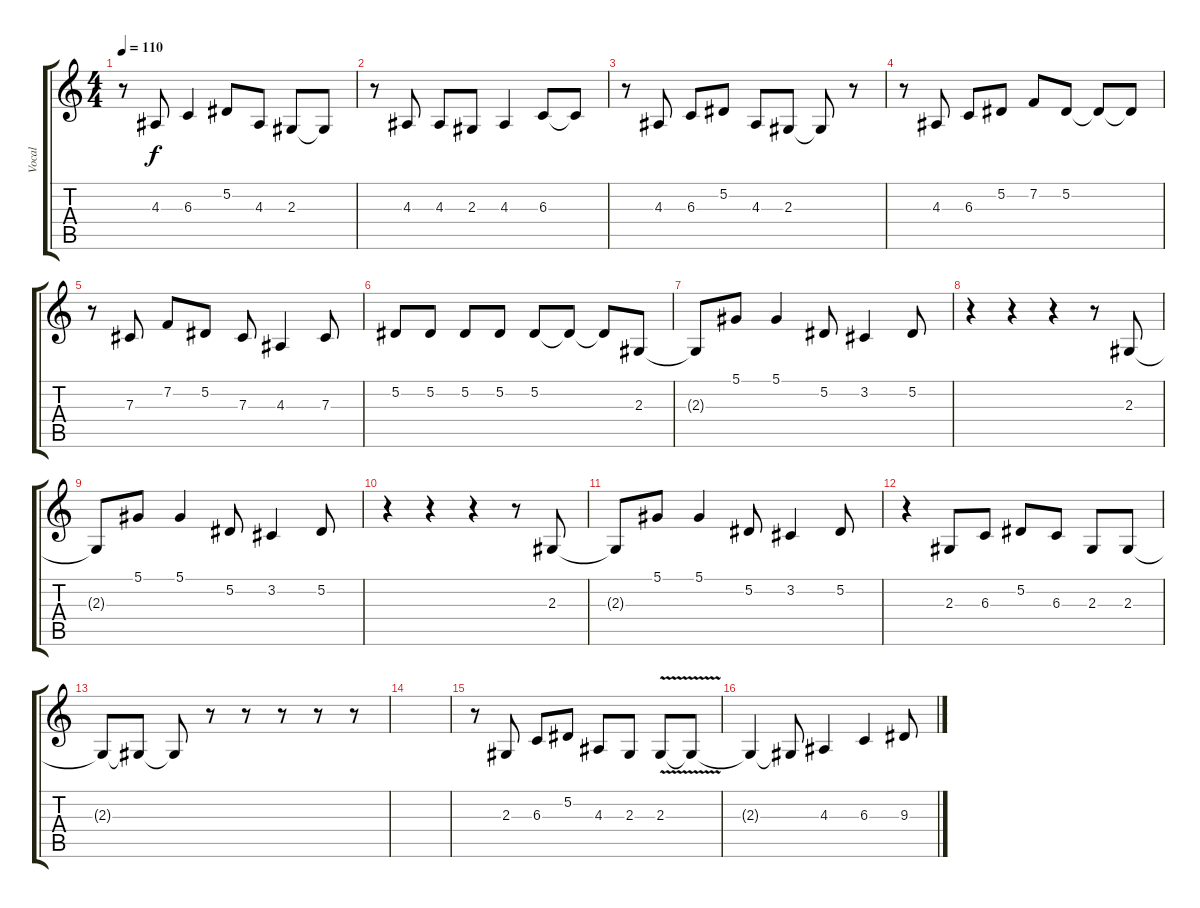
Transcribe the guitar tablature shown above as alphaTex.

\track ("Vocal" "Vocal") {instrument harmonica}
\staff {score tabs}
\tuning (Eb4 Bb3 Gb3 Db3 Ab2 Eb2) {hide}
\ts (4 4)
\tempo 110
\clef g2
\ks c
r.8{dy f} 4.3.8 6.3.4 5.2.8 4.3.8 2.3.8 2.3{t}.8 |
r.8 4.3.8 4.3.8 2.3.8 4.3.4 6.3.8 6.3{t}.8 |
r.8 4.3.8 6.3.8 5.2.8 4.3.8 2.3.8 2.3{t}.8 r.8 |
r.8 4.3.8 6.3.8 5.2.8 7.2.8 5.2.8 5.2{t}.8 5.2{t}.8 |
r.8 7.3.8 7.2.8 5.2.8 7.3.8 4.3.4 7.3.8 |
5.2.8 5.2.8 5.2.8 5.2.8 5.2.8 5.2{t}.8 5.2{t}.8 2.3.8 |
2.3{t}.8 5.1.8 5.1.4 5.2.8 3.2.4 5.2.8 |
r.4 r.4 r.4 r.8 2.3.8 |
2.3{t}.8 5.1.8 5.1.4 5.2.8 3.2.4 5.2.8 |
r.4 r.4 r.4 r.8 2.3.8 |
2.3{t}.8 5.1.8 5.1.4 5.2.8 3.2.4 5.2.8 |
r.4 2.3.8 6.3.8 5.2.8 6.3.8 2.3.8 2.3.8 |
2.3{t}.8 2.3{t}.8 2.3{t}.8 r.8 r.8 r.8 r.8 r.8 |
|
r.8 2.3.8 6.3.8 5.2.8 4.3.8 2.3.8 2.3{v}.8 2.3{t}.8 |
2.3{t}.4 2.3{t}.8 4.3.4 6.3.4 9.3.8
